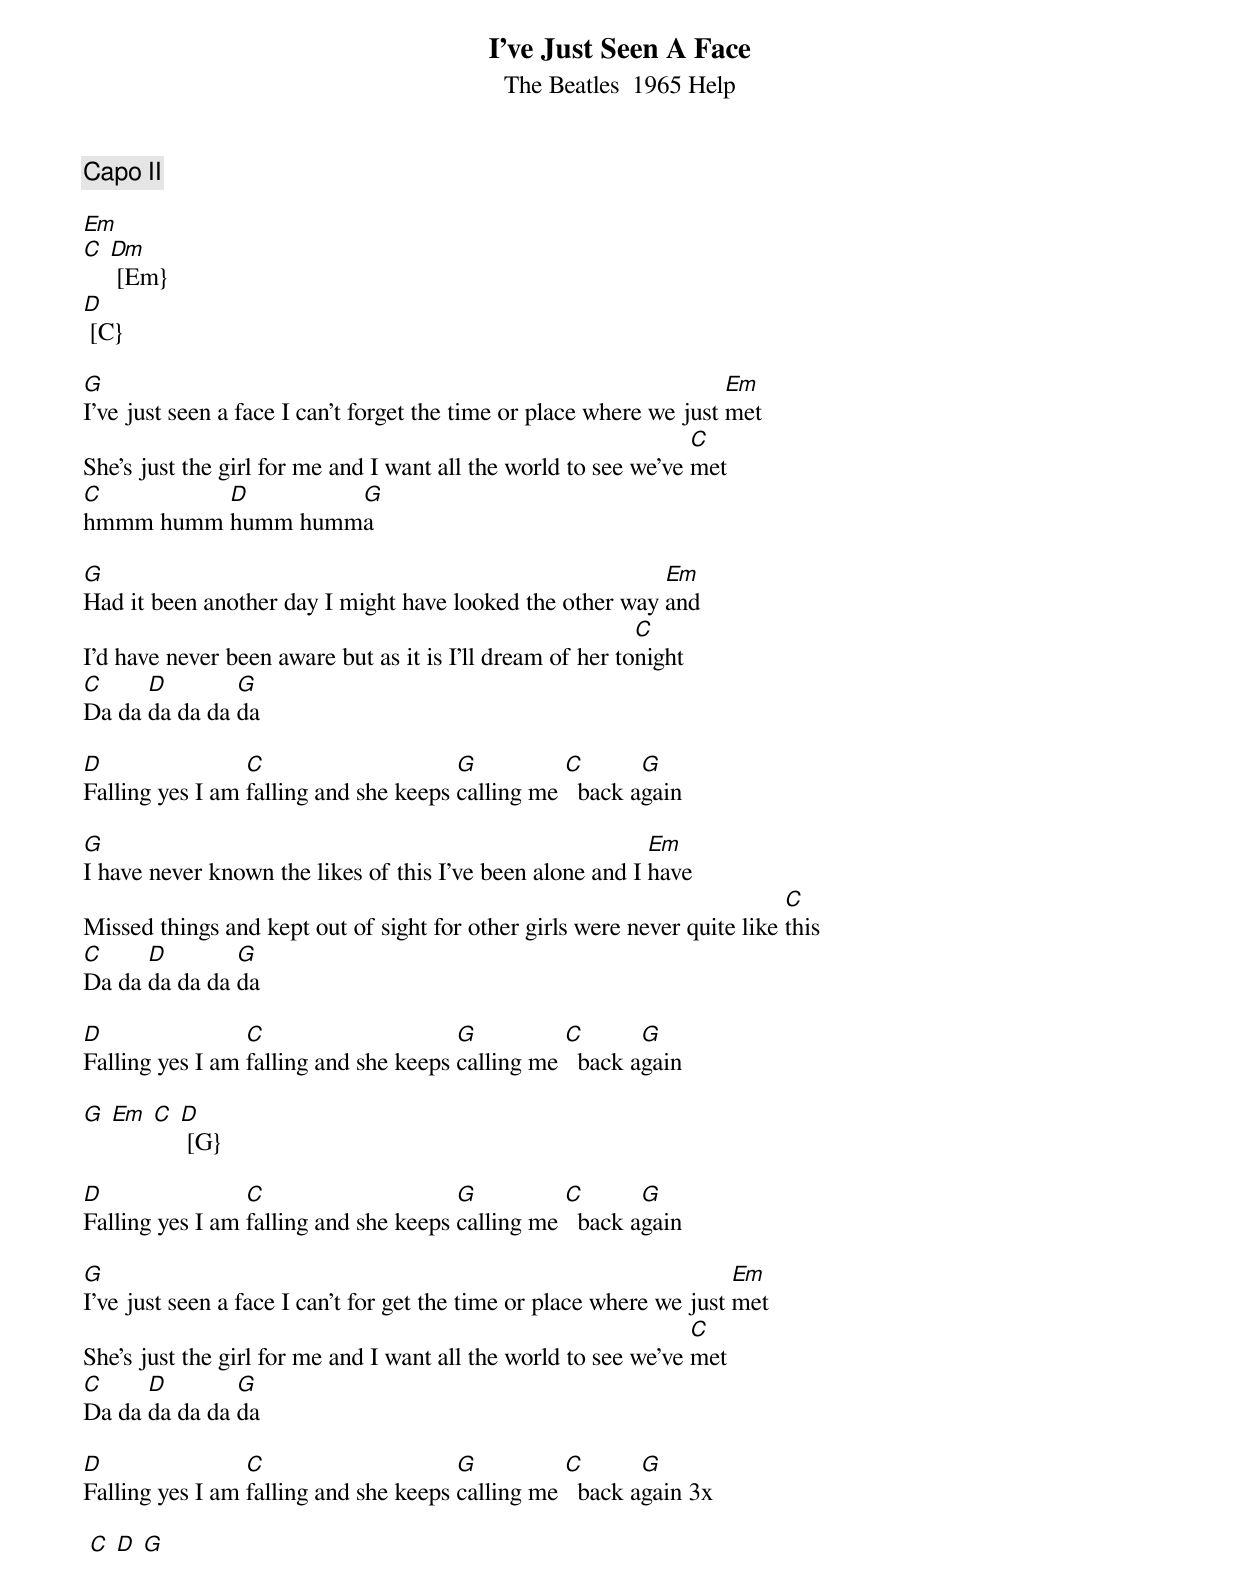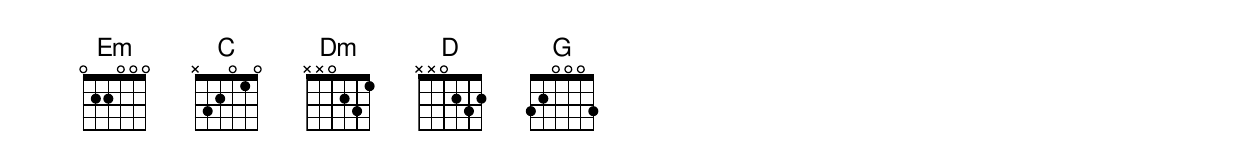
{title: I’ve Just Seen A Face}

{subtitle: The Beatles  1965 Help}


{c:Capo II}

[Em]
[C] [Dm] [Em}
[D] [C}

[G]I've just seen a face I can't forget the time or place where we just [Em]met
She's just the girl for me and I want all the world to see we've [C]met
[C]hmmm humm [D]humm humm[G]a

[G]Had it been another day I might have looked the other way [Em]and
I'd have never been aware but as it is I'll dream of her to[C]night
[C]Da da [D]da da da [G]da

[D]Falling yes I am [C]falling and she keeps [G]calling me [C]  back a[G]gain

[G]I have never known the likes of this I've been alone and I [Em]have
Missed things and kept out of sight for other girls were never quite like [C]this
[C]Da da [D]da da da [G]da

[D]Falling yes I am [C]falling and she keeps [G]calling me [C]  back a[G]gain

[G] [Em] [C] [D] [G}

[D]Falling yes I am [C]falling and she keeps [G]calling me [C]  back a[G]gain

[G]I've just seen a face I can't for get the time or place where we just [Em]met
She's just the girl for me and I want all the world to see we've [C]met
[C]Da da [D]da da da [G]da

[D]Falling yes I am [C]falling and she keeps [G]calling me [C]  back a[G]gain 3x

 [C] [D] [G]
